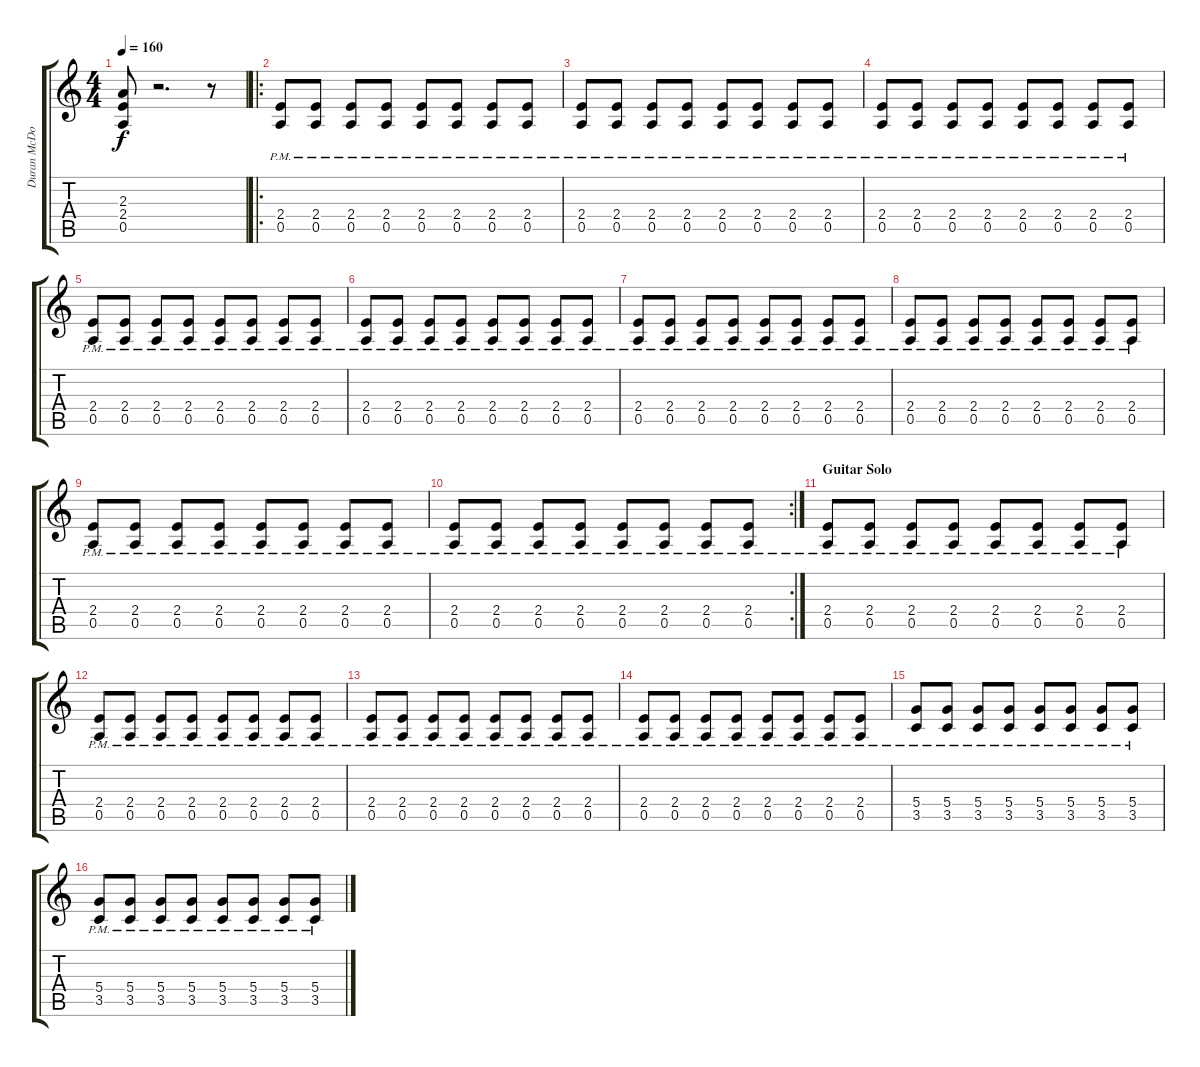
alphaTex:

\track ("Duran McDowall (Guitar)" "Duran McDo") {instrument overdrivenguitar}
\staff {score tabs}
\tuning (E4 B3 G3 D3 A2 E2) {hide}
\ts (4 4)
\tempo 160
\clef g2
\ks c
(2.3 2.4 0.5).8{dy f} r.2{d} r.8 |
\ro
(2.4{pm} 0.5{pm}).8 (2.4{pm} 0.5{pm}).8 (2.4{pm} 0.5{pm}).8 (2.4{pm} 0.5{pm}).8 (2.4{pm} 0.5{pm}).8 (2.4{pm} 0.5{pm}).8 (2.4{pm} 0.5{pm}).8 (2.4{pm} 0.5{pm}).8 |
(2.4{pm} 0.5{pm}).8 (2.4{pm} 0.5{pm}).8 (2.4{pm} 0.5{pm}).8 (2.4{pm} 0.5{pm}).8 (2.4{pm} 0.5{pm}).8 (2.4{pm} 0.5{pm}).8 (2.4{pm} 0.5{pm}).8 (2.4{pm} 0.5{pm}).8 |
(2.4{pm} 0.5{pm}).8 (2.4{pm} 0.5{pm}).8 (2.4{pm} 0.5{pm}).8 (2.4{pm} 0.5{pm}).8 (2.4{pm} 0.5{pm}).8 (2.4{pm} 0.5{pm}).8 (2.4{pm} 0.5{pm}).8 (2.4{pm} 0.5{pm}).8 |
(2.4{pm} 0.5{pm}).8 (2.4{pm} 0.5{pm}).8 (2.4{pm} 0.5{pm}).8 (2.4{pm} 0.5{pm}).8 (2.4{pm} 0.5{pm}).8 (2.4{pm} 0.5{pm}).8 (2.4{pm} 0.5{pm}).8 (2.4{pm} 0.5{pm}).8 |
(2.4{pm} 0.5{pm}).8 (2.4{pm} 0.5{pm}).8 (2.4{pm} 0.5{pm}).8 (2.4{pm} 0.5{pm}).8 (2.4{pm} 0.5{pm}).8 (2.4{pm} 0.5{pm}).8 (2.4{pm} 0.5{pm}).8 (2.4{pm} 0.5{pm}).8 |
(2.4{pm} 0.5{pm}).8 (2.4{pm} 0.5{pm}).8 (2.4{pm} 0.5{pm}).8 (2.4{pm} 0.5{pm}).8 (2.4{pm} 0.5{pm}).8 (2.4{pm} 0.5{pm}).8 (2.4{pm} 0.5{pm}).8 (2.4{pm} 0.5{pm}).8 |
(2.4{pm} 0.5{pm}).8 (2.4{pm} 0.5{pm}).8 (2.4{pm} 0.5{pm}).8 (2.4{pm} 0.5{pm}).8 (2.4{pm} 0.5{pm}).8 (2.4{pm} 0.5{pm}).8 (2.4{pm} 0.5{pm}).8 (2.4{pm} 0.5{pm}).8 |
(2.4{pm} 0.5{pm}).8 (2.4{pm} 0.5{pm}).8 (2.4{pm} 0.5{pm}).8 (2.4{pm} 0.5{pm}).8 (2.4{pm} 0.5{pm}).8 (2.4{pm} 0.5{pm}).8 (2.4{pm} 0.5{pm}).8 (2.4{pm} 0.5{pm}).8 |
\rc 2
(2.4{pm} 0.5{pm}).8 (2.4{pm} 0.5{pm}).8 (2.4{pm} 0.5{pm}).8 (2.4{pm} 0.5{pm}).8 (2.4{pm} 0.5{pm}).8 (2.4{pm} 0.5{pm}).8 (2.4{pm} 0.5{pm}).8 (2.4{pm} 0.5{pm}).8 |
\section ("" "Guitar Solo")
(2.4{pm} 0.5{pm}).8 (2.4{pm} 0.5{pm}).8 (2.4{pm} 0.5{pm}).8 (2.4{pm} 0.5{pm}).8 (2.4{pm} 0.5{pm}).8 (2.4{pm} 0.5{pm}).8 (2.4{pm} 0.5{pm}).8 (2.4{pm} 0.5{pm}).8 |
(2.4{pm} 0.5{pm}).8 (2.4{pm} 0.5{pm}).8 (2.4{pm} 0.5{pm}).8 (2.4{pm} 0.5{pm}).8 (2.4{pm} 0.5{pm}).8 (2.4{pm} 0.5{pm}).8 (2.4{pm} 0.5{pm}).8 (2.4{pm} 0.5{pm}).8 |
(2.4{pm} 0.5{pm}).8 (2.4{pm} 0.5{pm}).8 (2.4{pm} 0.5{pm}).8 (2.4{pm} 0.5{pm}).8 (2.4{pm} 0.5{pm}).8 (2.4{pm} 0.5{pm}).8 (2.4{pm} 0.5{pm}).8 (2.4{pm} 0.5{pm}).8 |
(2.4{pm} 0.5{pm}).8 (2.4{pm} 0.5{pm}).8 (2.4{pm} 0.5{pm}).8 (2.4{pm} 0.5{pm}).8 (2.4{pm} 0.5{pm}).8 (2.4{pm} 0.5{pm}).8 (2.4{pm} 0.5{pm}).8 (2.4{pm} 0.5{pm}).8 |
(5.4{pm} 3.5{pm}).8 (5.4{pm} 3.5{pm}).8 (5.4{pm} 3.5{pm}).8 (5.4{pm} 3.5{pm}).8 (5.4{pm} 3.5{pm}).8 (5.4{pm} 3.5{pm}).8 (5.4{pm} 3.5{pm}).8 (5.4{pm} 3.5{pm}).8 |
(5.4{pm} 3.5{pm}).8 (5.4{pm} 3.5{pm}).8 (5.4{pm} 3.5{pm}).8 (5.4{pm} 3.5{pm}).8 (5.4{pm} 3.5{pm}).8 (5.4{pm} 3.5{pm}).8 (5.4{pm} 3.5{pm}).8 (5.4{pm} 3.5{pm}).8
